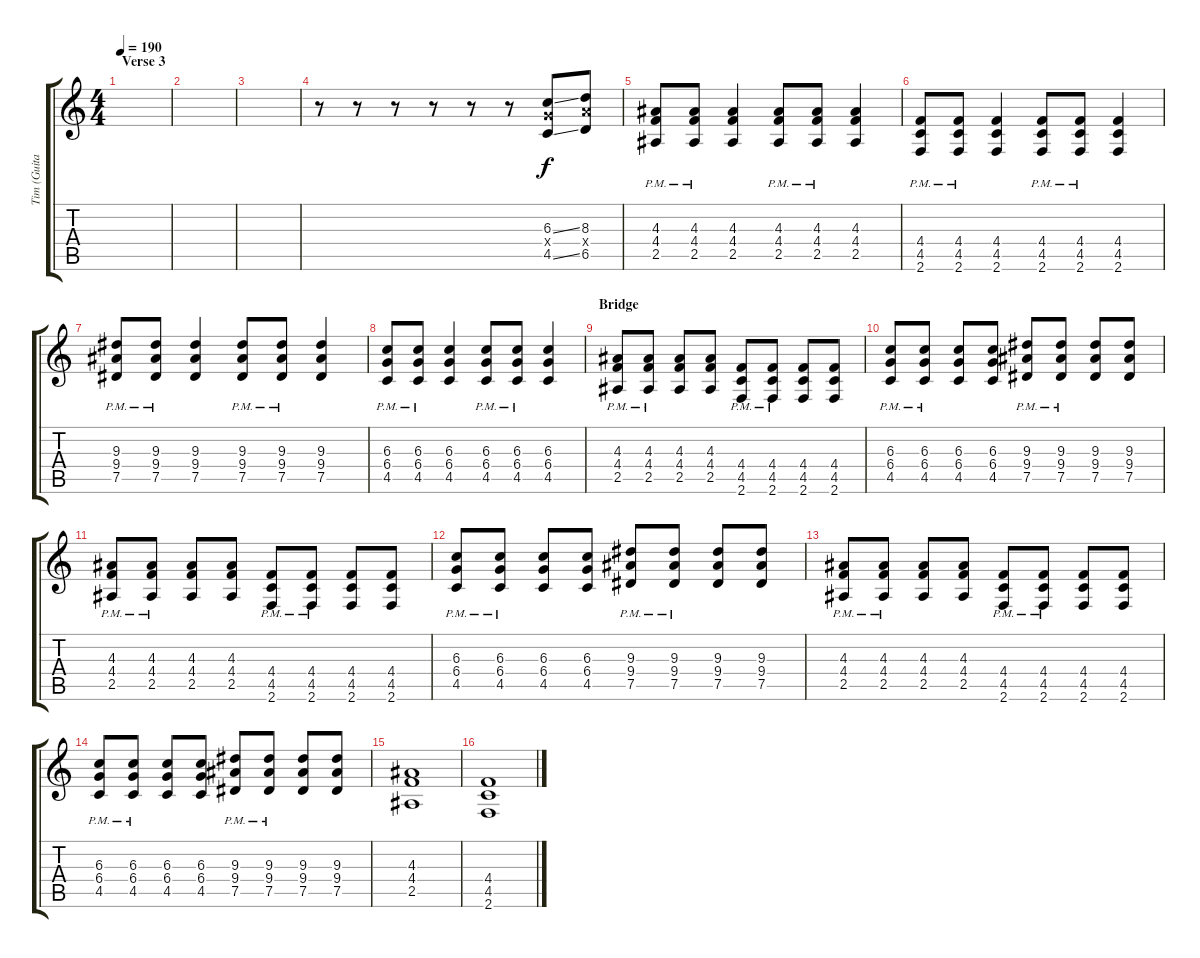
\track ("Tim (Guitars)" "Tim (Guita") {instrument distortionguitar}
\staff {score tabs}
\tuning (Eb4 Bb3 Gb3 Db3 Ab2 Eb2) {hide}
\ts (4 4)
\section ("" "Verse 3")
\tempo 190
\clef g2
\ks c
|
|
|
r.8 r.8 r.8 r.8 r.8 r.8 (6.3{ss} 6.4{x} 4.5{ss}).8 (8.3 8.4{x} 6.5).8 |
(4.3 4.4 2.5{pm}).8{volume 10} (4.3 4.4 2.5{pm}).8 (4.3 4.4 2.5).4 (4.3 4.4 2.5{pm}).8 (4.3 4.4 2.5{pm}).8 (4.3 4.4 2.5).4 |
(4.4 4.5{pm} 2.6).8 (4.4 4.5{pm} 2.6).8 (4.4 4.5 2.6).4 (4.4 4.5{pm} 2.6).8 (4.4 4.5{pm} 2.6).8 (4.4 4.5 2.6).4 |
(9.3 9.4 7.5{pm}).8 (9.3 9.4 7.5{pm}).8 (9.3 9.4 7.5).4 (9.3 9.4 7.5{pm}).8 (9.3 9.4 7.5{pm}).8 (9.3 9.4 7.5).4 |
(6.3 6.4 4.5{pm}).8 (6.3 6.4 4.5{pm}).8 (6.3 6.4 4.5).4 (6.3 6.4 4.5{pm}).8 (6.3 6.4 4.5{pm}).8 (6.3 6.4 4.5).4 |
\section ("" "Bridge")
(4.3 4.4 2.5{pm}).8 (4.3 4.4 2.5{pm}).8 (4.3 4.4 2.5).8 (4.3 4.4 2.5).8 (4.4 4.5 2.6{pm}).8 (4.4 4.5 2.6{pm}).8 (4.4 4.5 2.6).8 (4.4 4.5 2.6).8 |
(6.3 6.4 4.5{pm}).8 (6.3 6.4 4.5{pm}).8 (6.3 6.4 4.5).8 (6.3 6.4 4.5).8 (9.3{pm} 9.4 7.5).8 (9.3{pm} 9.4 7.5).8 (9.3 9.4 7.5).8 (9.3 9.4 7.5).8 |
(4.3 4.4 2.5{pm}).8 (4.3 4.4 2.5{pm}).8 (4.3 4.4 2.5).8 (4.3 4.4 2.5).8 (4.4 4.5 2.6{pm}).8 (4.4 4.5 2.6{pm}).8 (4.4 4.5 2.6).8 (4.4 4.5 2.6).8 |
(6.3 6.4 4.5{pm}).8 (6.3 6.4 4.5{pm}).8 (6.3 6.4 4.5).8 (6.3 6.4 4.5).8 (9.3{pm} 9.4 7.5).8 (9.3{pm} 9.4 7.5).8 (9.3 9.4 7.5).8 (9.3 9.4 7.5).8 |
(4.3 4.4 2.5{pm}).8 (4.3 4.4 2.5{pm}).8 (4.3 4.4 2.5).8 (4.3 4.4 2.5).8 (4.4 4.5 2.6{pm}).8 (4.4 4.5 2.6{pm}).8 (4.4 4.5 2.6).8 (4.4 4.5 2.6).8 |
(6.3 6.4 4.5{pm}).8 (6.3 6.4 4.5{pm}).8 (6.3 6.4 4.5).8 (6.3 6.4 4.5).8 (9.3{pm} 9.4 7.5).8 (9.3{pm} 9.4 7.5).8 (9.3 9.4 7.5).8 (9.3 9.4 7.5).8 |
(4.3 4.4 2.5).1 |
(4.4 4.5 2.6).1
